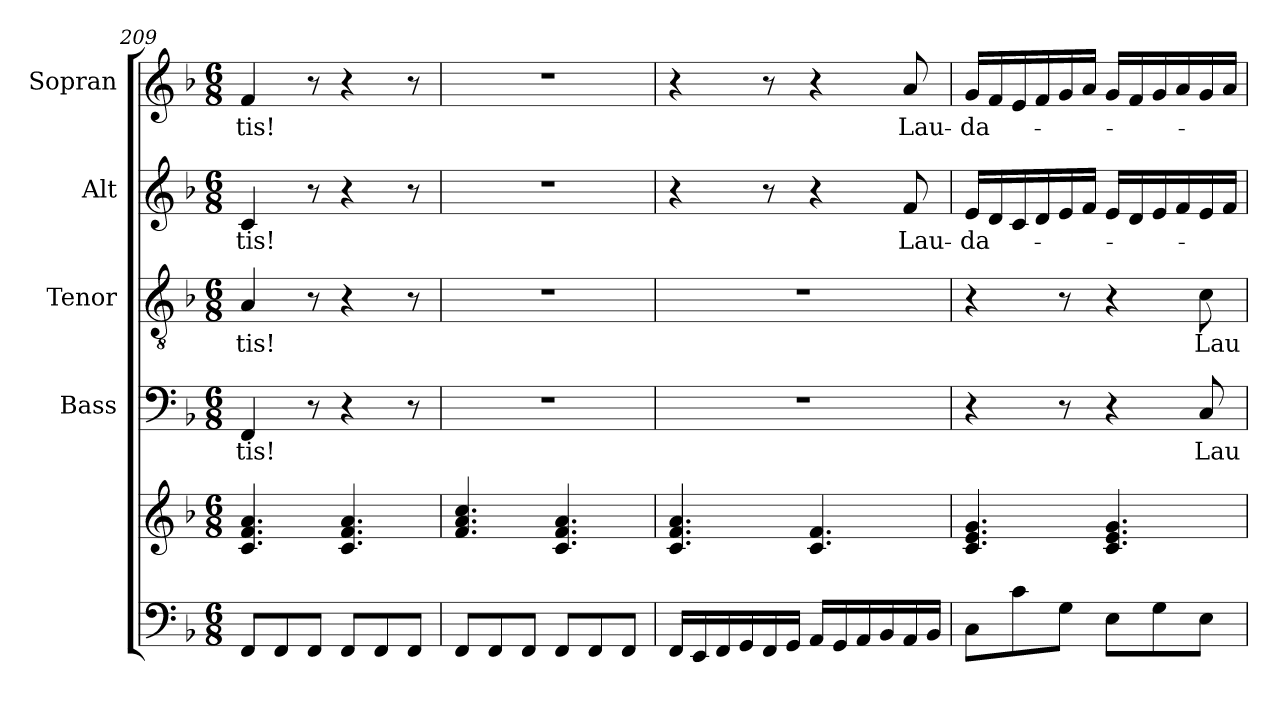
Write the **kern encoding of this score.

**kern	**kern	**kern	**text	**kern	**text	**kern	**text	**kern	**text
*part5	*part5	*part4	*part4	*part3	*part3	*part2	*part2	*part1	*part1
*staff6	*staff5	*staff4	*staff4	*staff3	*staff3	*staff2	*staff2	*staff1	*staff1
*	*	*I"Bass	*	*I"Tenor	*	*I"Alt	*	*I"Sopran	*
*	*	*I'B.	*	*I'T.	*	*I'A.	*	*I'S.	*
*clefF4	*clefG2	*clefF4	*	*clefGv2	*	*clefG2	*	*clefG2	*
*k[b-]	*k[b-]	*k[b-]	*	*k[b-]	*	*k[b-]	*	*k[b-]	*
*F:	*F:	*F:	*	*F:	*	*F:	*	*F:	*
*M6/8	*M6/8	*M6/8	*	*M6/8	*	*M6/8	*	*M6/8	*
=209	=209	=209	=209	=209	=209	=209	=209	=209	=209
!	!	!	!LO:LY:b	!	!LO:LY:b	!	!LO:LY:b	!	!LO:LY:b
8FF/L	4.c/ 4.f/ 4.a/	4FF/	-tis!	4A/	-tis!	4c/	-tis!	4f/	-tis!
8FF/	.	.	.	.	.	.	.	.	.
8FF/J	.	8r	.	8r	.	8r	.	8r	.
8FF/L	4.c/ 4.f/ 4.a/	4r	.	4r	.	4r	.	4r	.
8FF/	.	.	.	.	.	.	.	.	.
8FF/J	.	8r	.	8r	.	8r	.	8r	.
=210	=210	=210	=210	=210	=210	=210	=210	=210	=210
8FF/L	4.f/ 4.a/ 4.cc/	2.r	.	2.r	.	2.r	.	2.r	.
8FF/	.	.	.	.	.	.	.	.	.
8FF/J	.	.	.	.	.	.	.	.	.
8FF/L	4.c/ 4.f/ 4.a/	.	.	.	.	.	.	.	.
8FF/	.	.	.	.	.	.	.	.	.
8FF/J	.	.	.	.	.	.	.	.	.
!!LO:PB:g=z
=211	=211	=211	=211	=211	=211	=211	=211	=211	=211
16FF/LL	4.c/ 4.f/ 4.a/	2.r	.	2.r	.	4r	.	4r	.
16EE/	.	.	.	.	.	.	.	.	.
16FF/	.	.	.	.	.	.	.	.	.
16GG/	.	.	.	.	.	.	.	.	.
16FF/	.	.	.	.	.	8r	.	8r	.
16GG/JJ	.	.	.	.	.	.	.	.	.
16AA/LL	4.c/ 4.f/	.	.	.	.	4r	.	4r	.
16GG/	.	.	.	.	.	.	.	.	.
16AA/	.	.	.	.	.	.	.	.	.
16BB-/	.	.	.	.	.	.	.	.	.
!	!	!	!	!	!	!	!LO:LY:b	!	!LO:LY:b
16AA/	.	.	.	.	.	8f/	Lau-	8a/	Lau-
16BB-/JJ	.	.	.	.	.	.	.	.	.
=212	=212	=212	=212	=212	=212	=212	=212	=212	=212
!	!	!	!	!	!	!	!LO:LY:b	!	!LO:LY:b
8C\L	4.c/ 4.e/ 4.g/	4r	.	4r	.	16e/LL	-da-	16g/LL	-da-
.	.	.	.	.	.	16d/	.	16f/	.
8c\	.	.	.	.	.	16c/	.	16e/	.
.	.	.	.	.	.	16d/	.	16f/	.
8G\J	.	8r	.	8r	.	16e/	.	16g/	.
.	.	.	.	.	.	16f/JJ	.	16a/JJ	.
8E\L	4.c/ 4.e/ 4.g/	4r	.	4r	.	16e/LL	.	16g/LL	.
.	.	.	.	.	.	16d/	.	16f/	.
8G\	.	.	.	.	.	16e/	.	16g/	.
.	.	.	.	.	.	16f/	.	16a/	.
!	!	!	!LO:LY:b	!	!LO:LY:b	!	!	!	!
8E\J	.	8C/	Lau-	8c\	Lau-	16e/	.	16g/	.
.	.	.	.	.	.	16f/JJ	.	16a/JJ	.
=	=	=	=	=	=	=	=	=	=
*-	*-	*-	*-	*-	*-	*-	*-	*-	*-
